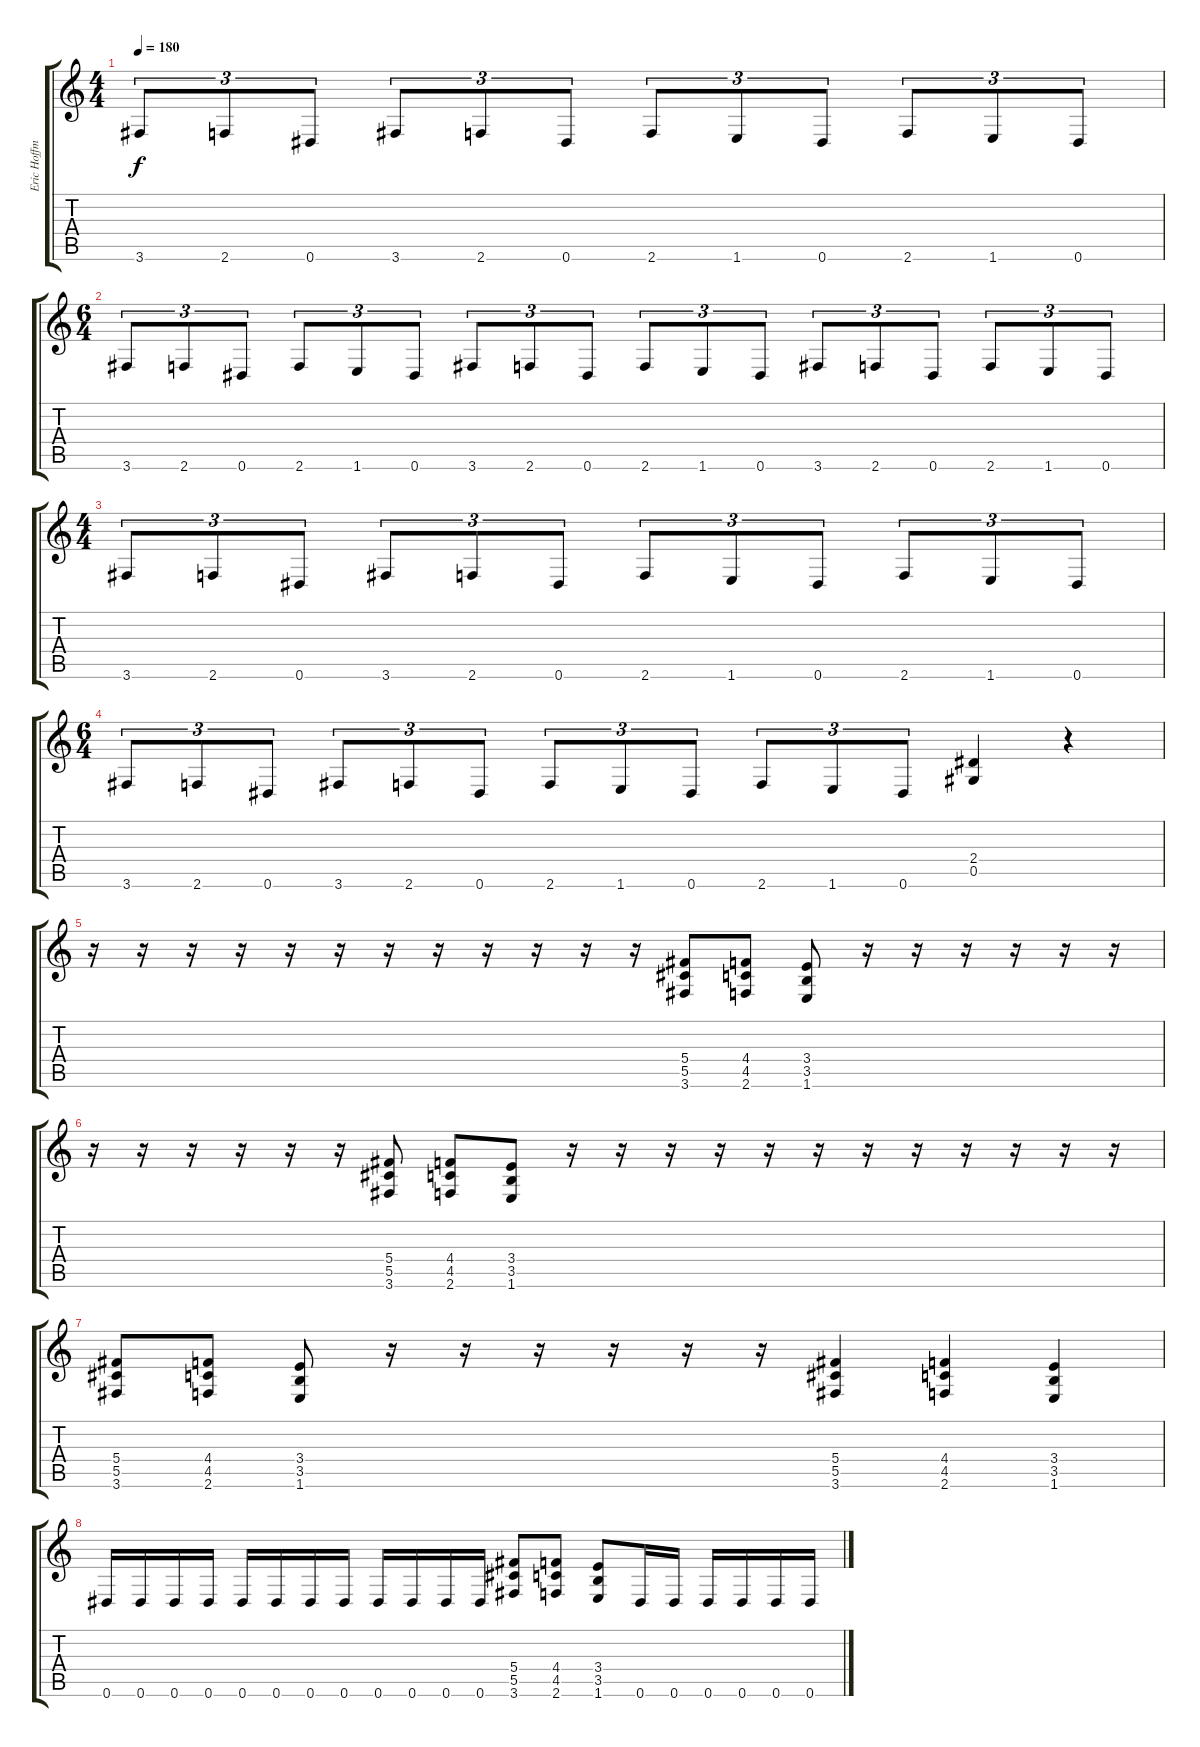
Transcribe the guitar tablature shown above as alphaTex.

\track ("Eric Hoffman" "Eric Hoffm") {instrument distortionguitar}
\staff {score tabs}
\tuning (Eb4 Bb3 Gb3 Db3 Ab2 Eb2) {hide}
\ts (4 4)
\tempo 180
\clef g2
\ks c
3.6.8{tu (3 2) dy f} 2.6.8{tu (3 2)} 0.6.8{tu (3 2)} 3.6.8{tu (3 2)} 2.6.8{tu (3 2)} 0.6.8{tu (3 2)} 2.6.8{tu (3 2)} 1.6.8{tu (3 2)} 0.6.8{tu (3 2)} 2.6.8{tu (3 2)} 1.6.8{tu (3 2)} 0.6.8{tu (3 2)} |
\ts (6 4)
3.6.8{tu (3 2)} 2.6.8{tu (3 2)} 0.6.8{tu (3 2)} 2.6.8{tu (3 2)} 1.6.8{tu (3 2)} 0.6.8{tu (3 2)} 3.6.8{tu (3 2)} 2.6.8{tu (3 2)} 0.6.8{tu (3 2)} 2.6.8{tu (3 2)} 1.6.8{tu (3 2)} 0.6.8{tu (3 2)} 3.6.8{tu (3 2)} 2.6.8{tu (3 2)} 0.6.8{tu (3 2)} 2.6.8{tu (3 2)} 1.6.8{tu (3 2)} 0.6.8{tu (3 2)} |
\ts (4 4)
3.6.8{tu (3 2)} 2.6.8{tu (3 2)} 0.6.8{tu (3 2)} 3.6.8{tu (3 2)} 2.6.8{tu (3 2)} 0.6.8{tu (3 2)} 2.6.8{tu (3 2)} 1.6.8{tu (3 2)} 0.6.8{tu (3 2)} 2.6.8{tu (3 2)} 1.6.8{tu (3 2)} 0.6.8{tu (3 2)} |
\ts (6 4)
3.6.8{tu (3 2)} 2.6.8{tu (3 2)} 0.6.8{tu (3 2)} 3.6.8{tu (3 2)} 2.6.8{tu (3 2)} 0.6.8{tu (3 2)} 2.6.8{tu (3 2)} 1.6.8{tu (3 2)} 0.6.8{tu (3 2)} 2.6.8{tu (3 2)} 1.6.8{tu (3 2)} 0.6.8{tu (3 2)} (2.4 0.5).4 r.4 |
r.16 r.16 r.16 r.16 r.16 r.16 r.16 r.16 r.16 r.16 r.16 r.16 (5.4 5.5 3.6).8 (4.4 4.5 2.6).8 (3.4 3.5 1.6).8 r.16 r.16 r.16 r.16 r.16 r.16 |
r.16 r.16 r.16 r.16 r.16 r.16 (5.4 5.5 3.6).8 (4.4 4.5 2.6).8 (3.4 3.5 1.6).8 r.16 r.16 r.16 r.16 r.16 r.16 r.16 r.16 r.16 r.16 r.16 r.16 |
(5.4 5.5 3.6).8 (4.4 4.5 2.6).8 (3.4 3.5 1.6).8 r.16 r.16 r.16 r.16 r.16 r.16 (5.4 5.5 3.6).4 (4.4 4.5 2.6).4 (3.4 3.5 1.6).4 |
0.6.16 0.6.16 0.6.16 0.6.16 0.6.16 0.6.16 0.6.16 0.6.16 0.6.16 0.6.16 0.6.16 0.6.16 (5.4 5.5 3.6).8 (4.4 4.5 2.6).8 (3.4 3.5 1.6).8 0.6.16 0.6.16 0.6.16 0.6.16 0.6.16 0.6.16
